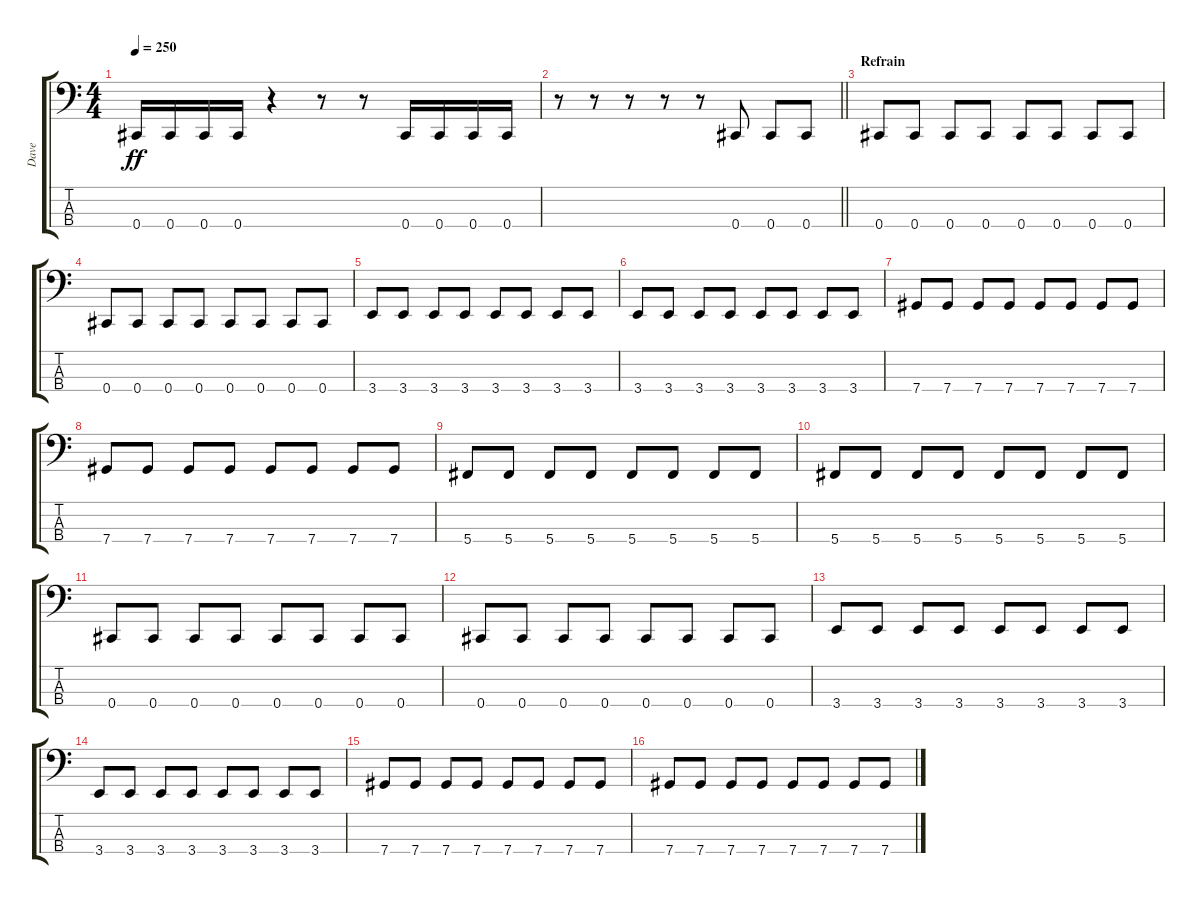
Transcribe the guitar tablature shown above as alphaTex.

\track ("Dave" "Dave") {instrument electricbassfinger}
\staff {score tabs}
\tuning (E2 B1 Gb1 Db1) {hide}
\ts (4 4)
\tempo 250
\clef f4
\ks c
0.4.16{dy ff} 0.4.16 0.4.16 0.4.16 r.4 r.8 r.8 0.4.16 0.4.16 0.4.16 0.4.16 |
\barLineRight lightlight
r.8 r.8 r.8 r.8 r.8 0.4.8 0.4.8 0.4.8 |
\section ("" "Refrain")
0.4.8 0.4.8 0.4.8 0.4.8 0.4.8 0.4.8 0.4.8 0.4.8 |
0.4.8 0.4.8 0.4.8 0.4.8 0.4.8 0.4.8 0.4.8 0.4.8 |
3.4.8 3.4.8 3.4.8 3.4.8 3.4.8 3.4.8 3.4.8 3.4.8 |
3.4.8 3.4.8 3.4.8 3.4.8 3.4.8 3.4.8 3.4.8 3.4.8 |
7.4.8 7.4.8 7.4.8 7.4.8 7.4.8 7.4.8 7.4.8 7.4.8 |
7.4.8 7.4.8 7.4.8 7.4.8 7.4.8 7.4.8 7.4.8 7.4.8 |
5.4.8 5.4.8 5.4.8 5.4.8 5.4.8 5.4.8 5.4.8 5.4.8 |
5.4.8 5.4.8 5.4.8 5.4.8 5.4.8 5.4.8 5.4.8 5.4.8 |
0.4.8 0.4.8 0.4.8 0.4.8 0.4.8 0.4.8 0.4.8 0.4.8 |
0.4.8 0.4.8 0.4.8 0.4.8 0.4.8 0.4.8 0.4.8 0.4.8 |
3.4.8 3.4.8 3.4.8 3.4.8 3.4.8 3.4.8 3.4.8 3.4.8 |
3.4.8 3.4.8 3.4.8 3.4.8 3.4.8 3.4.8 3.4.8 3.4.8 |
7.4.8 7.4.8 7.4.8 7.4.8 7.4.8 7.4.8 7.4.8 7.4.8 |
7.4.8 7.4.8 7.4.8 7.4.8 7.4.8 7.4.8 7.4.8 7.4.8
